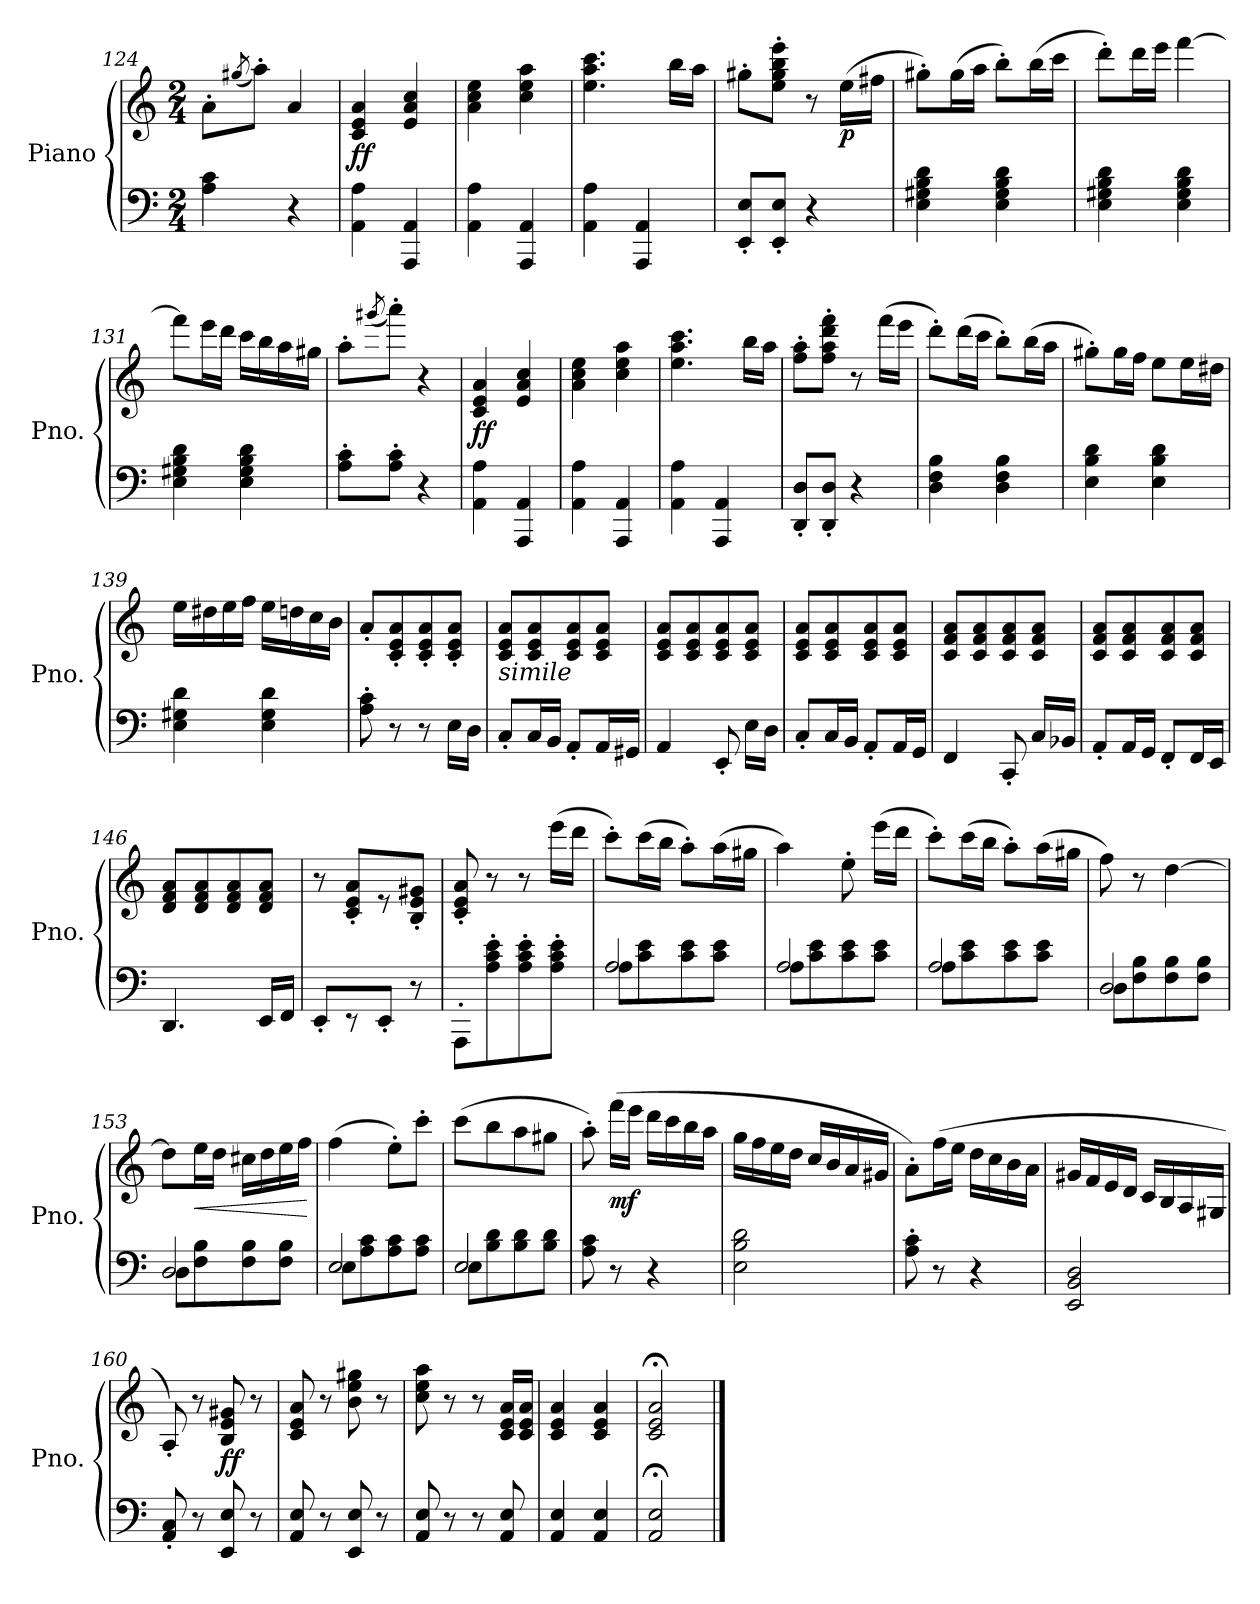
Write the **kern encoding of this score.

**kern	**kern	**dynam
*part1	*part1	*part1
*staff2	*staff1	*staff1/2
*I"Piano	*	*
*I'Pno.	*	*
*clefF4	*clefG2	*
*k[]	*k[]	*
*M2/4	*M2/4	*
=124	=124	=124
4A\ 4c\	8a'\L	.
.	(<8qgg#X/	.
.	8aa'\J)	.
4r	4a/	.
=125	=125	=125
!	!	!LO:DY:b
4AA\ 4A\	4c/ 4e/ 4a/	ff
4AAA/ 4AA/	4e/ 4a/ 4cc/	.
=126	=126	=126
4AA\ 4A\	4a\ 4cc\ 4ee\	.
4AAA/ 4AA/	4cc\ 4ee\ 4aa\	.
!!LO:LB:g=z
=127	=127	=127
4AA\ 4A\	4.ee\ 4.aa\ 4.ccc\	.
4AAA/ 4AA/	.	.
.	16bb\LL	.
.	16aa\JJ	.
=128	=128	=128
8EE/' 8E/'L	8gg#X'\L	.
8EE/' 8E/'J	8ee\' 8gg#\' 8bb\' 8eee\'J	.
4r	8r	.
!	!	!LO:DY:b
.	(>16ee\LL	p
.	16ff#X\JJ	.
=129	=129	=129
4E\ 4G#X\ 4B\ 4d\	8gg#X'\L)	.
.	(>16gg#\L	.
.	16aa\JJ	.
4E\ 4G#\ 4B\ 4d\	8bb'\L)	.
.	(>16bb\L	.
.	16ccc\JJ	.
=130	=130	=130
4E\ 4G#X\ 4B\ 4d\	8ddd'\L)	.
.	16ddd\L	.
.	16eee\JJ	.
4E\ 4G#\ 4B\ 4d\	[4fff\	.
=131	=131	=131
4E\ 4G#X\ 4B\ 4d\	8fff\L]	.
.	16eee\L	.
.	16ddd\JJ	.
4E\ 4G#\ 4B\ 4d\	16ccc\LL	.
.	16bb\	.
.	16aa\	.
.	16gg#X\JJ	.
!!LO:LB:g=z
=132	=132	=132
8A\' 8c\'L	8aa'\L	.
.	(<8qggg#X/	.
8A\' 8c\'J	8aaa'\J)	.
4r	4r	.
=133	=133	=133
!	!	!LO:DY:b
4AA\ 4A\	4c/ 4e/ 4a/	ff
4AAA/ 4AA/	4e/ 4a/ 4cc/	.
=134	=134	=134
4AA\ 4A\	4a\ 4cc\ 4ee\	.
4AAA/ 4AA/	4cc\ 4ee\ 4aa\	.
=135	=135	=135
4AA\ 4A\	4.ee\ 4.aa\ 4.ccc\	.
4AAA/ 4AA/	.	.
.	16bb\LL	.
.	16aa\JJ	.
=136	=136	=136
8DD/' 8D/'L	8ff\' 8aa\'L	.
8DD/' 8D/'J	8ff\' 8aa\' 8ddd\' 8fff\'J	.
4r	8r	.
.	(>16fff\LL	.
.	16eee\JJ	.
=137	=137	=137
4D\ 4F\ 4B\	8ddd'\L)	.
.	(>16ddd\L	.
.	16ccc\JJ	.
4D\ 4F\ 4B\	8bb'\L)	.
.	(>16bb\L	.
.	16aa\JJ	.
!!LO:LB:g=z
=138	=138	=138
4E\ 4B\ 4d\	8gg#X'\L)	.
.	16gg#\L	.
.	16ff\JJ	.
4E\ 4B\ 4d\	8ee\L	.
.	16ee\L	.
.	16dd#X\JJ	.
=139	=139	=139
4E\ 4G#X\ 4d\	16ee\LL	.
.	16dd#X\	.
.	16ee\	.
.	16ff\JJ	.
4E\ 4G#\ 4d\	16ee\LL	.
.	16ddn\	.
.	16cc\	.
.	16b\JJ	.
=140	=140	=140
8A\' 8c\'	8a'/L	.
8r	8c/' 8e/' 8a/'	.
8r	8c/' 8e/' 8a/'	.
16E\LL	8c/' 8e/' 8a/'J	.
16D\JJ	.	.
=141	=141	=141
!	!LO:TX:b:i:t=simile	!
8C'/L	8c/ 8e/ 8a/L	.
16C/L	8c/ 8e/ 8a/	.
16BB/JJ	.	.
8AA'/L	8c/ 8e/ 8a/	.
16AA/L	8c/ 8e/ 8a/J	.
16GG#X/JJ	.	.
=142	=142	=142
4AA/	8c/ 8e/ 8a/L	.
.	8c/ 8e/ 8a/	.
8EE'/	8c/ 8e/ 8a/	.
16E\LL	8c/ 8e/ 8a/J	.
16D\JJ	.	.
!!LO:PB:g=z
=143	=143	=143
8C'/L	8c/ 8e/ 8a/L	.
16C/L	8c/ 8e/ 8a/	.
16BB/JJ	.	.
8AA'/L	8c/ 8e/ 8a/	.
16AA/L	8c/ 8e/ 8a/J	.
16GG/JJ	.	.
=144	=144	=144
4FF/	8c/ 8f/ 8a/L	.
.	8c/ 8f/ 8a/	.
8CC'/	8c/ 8f/ 8a/	.
16C/LL	8c/ 8f/ 8a/J	.
16BB-X/JJ	.	.
=145	=145	=145
8AA'/L	8c/ 8f/ 8a/L	.
16AA/L	8c/ 8f/ 8a/	.
16GG/JJ	.	.
8FF'/L	8c/ 8f/ 8a/	.
16FF/L	8c/ 8f/ 8a/J	.
16EE/JJ	.	.
=146	=146	=146
4.DD/	8d/ 8f/ 8a/L	.
.	8d/ 8f/ 8a/	.
.	8d/ 8f/ 8a/	.
16EE/LL	8d/ 8f/ 8a/J	.
16FF/JJ	.	.
=147	=147	=147
8EE'/L	8r	.
8r	8c/' 8e/' 8a/'L	.
8EE'/J	8r	.
8r	8B/' 8e/' 8g#X/'J	.
!!LO:LB:g=z
=148	=148	=148
8AAA'\L	8c/' 8e/' 8a/'	.
8A\' 8c\' 8e\'	8r	.
8A\' 8c\' 8e\'	8r	.
8A\' 8c\' 8e\'J	(>16eee\LL	.
.	16ddd\JJ	.
=149	=149	=149
*^	*	*
2A/	8A\L	8ccc'\L)	.
.	8c\ 8e\	(>16ccc\L	.
.	.	16bb\JJ	.
.	8c\ 8e\	8aa'\L)	.
.	8c\ 8e\J	(>16aa\L	.
.	.	16gg#X\JJ	.
=150	=150	=150	=150
2A/	8A\L	4aa\)	.
.	8c\ 8e\	.	.
.	8c\ 8e\	8ee'\	.
.	8c\ 8e\J	(>16eee\LL	.
.	.	16ddd\JJ	.
=151	=151	=151	=151
2A/	8A\L	8ccc'\L)	.
.	8c\ 8e\	(>16ccc\L	.
.	.	16bb\JJ	.
.	8c\ 8e\	8aa'\L)	.
.	8c\ 8e\J	(>16aa\L	.
.	.	16gg#X\JJ	.
!!LO:LB:g=z
=152	=152	=152	=152
2D/	8D\L	8ff\)	.
.	8F\ 8B\	8r	.
.	8F\ 8B\	[4dd\	.
.	8F\ 8B\J	.	.
=153	=153	=153	=153
2D/	8D\L	8dd\L]	.
!	!	!	!LO:HP:b
.	8F\ 8B\	16ee\L	<
.	.	16dd\JJ	.
.	8F\ 8B\	16cc#X\LL	.
.	.	16dd\	.
.	8F\ 8B\J	16ee\	.
.	.	16ff\JJ	.
*v	*v	*	*
.	.	[
=154	=154	=154
*^	*	*
2E/	8E\L	(>4ff\	.
.	8A\ 8c\	.	.
.	8A\ 8c\	8ee'\L)	.
.	8A\ 8c\J	8ccc'\J	.
=155	=155	=155	=155
2E/	8E\L	(>8ccc\L	.
.	8B\ 8d\	8bb\	.
.	8B\ 8d\	8aa\	.
.	8B\ 8d\J	8gg#X\J	.
*v	*v	*	*
!!LO:LB:g=z
=156	=156	=156
8A\ 8c\	8aa'\)	.
!	!	!LO:DY:b
8r	(>16fff\LL	mf
.	16eee\JJ	.
4r	16ddd\LL	.
.	16ccc\	.
.	16bb\	.
.	16aa\JJ	.
=157	=157	=157
2E\ 2B\ 2d\	16gg\LL	.
.	16ff\	.
.	16ee\	.
.	16dd\JJ	.
.	16cc/LL	.
.	16b/	.
.	16a/	.
.	16g#X/JJ	.
=158	=158	=158
8A\' 8c\'	8a'\L)	.
8r	(>16ff\L	.
.	16ee\JJ	.
4r	16dd\LL	.
.	16cc\	.
.	16b\	.
.	16a\JJ	.
=159	=159	=159
2EE/ 2BB/ 2D/	16g#X/LL	.
.	16f/	.
.	16e/	.
.	16d/JJ	.
.	16c/LL	.
.	16B/	.
.	16A/	.
.	16G#X/JJ	.
!!LO:LB:g=z
=160	=160	=160
8AA/' 8C/'	8A'/)	.
8r	8r	.
!	!	!LO:DY:b
8EE/ 8E/	8B/ 8e/ 8g#X/	ff
8r	8r	.
=161	=161	=161
8AA/ 8E/	8c/ 8e/ 8a/	.
8r	8r	.
8EE/ 8E/	8b\ 8ee\ 8gg#X\	.
8r	8r	.
=162	=162	=162
8AA/ 8E/	8cc\ 8ee\ 8aa\	.
8r	8r	.
8r	8r	.
8AA/ 8E/	16c/ 16e/ 16a/LL	.
.	16c/ 16e/ 16a/JJ	.
=163	=163	=163
4AA/ 4E/	4c/ 4e/ 4a/	.
4AA/ 4E/	4c/ 4e/ 4a/	.
=164	=164	=164
2AA/;< 2E/;<	2c/;< 2e/;< 2a/;<	.
==	==	==
*-	*-	*-
